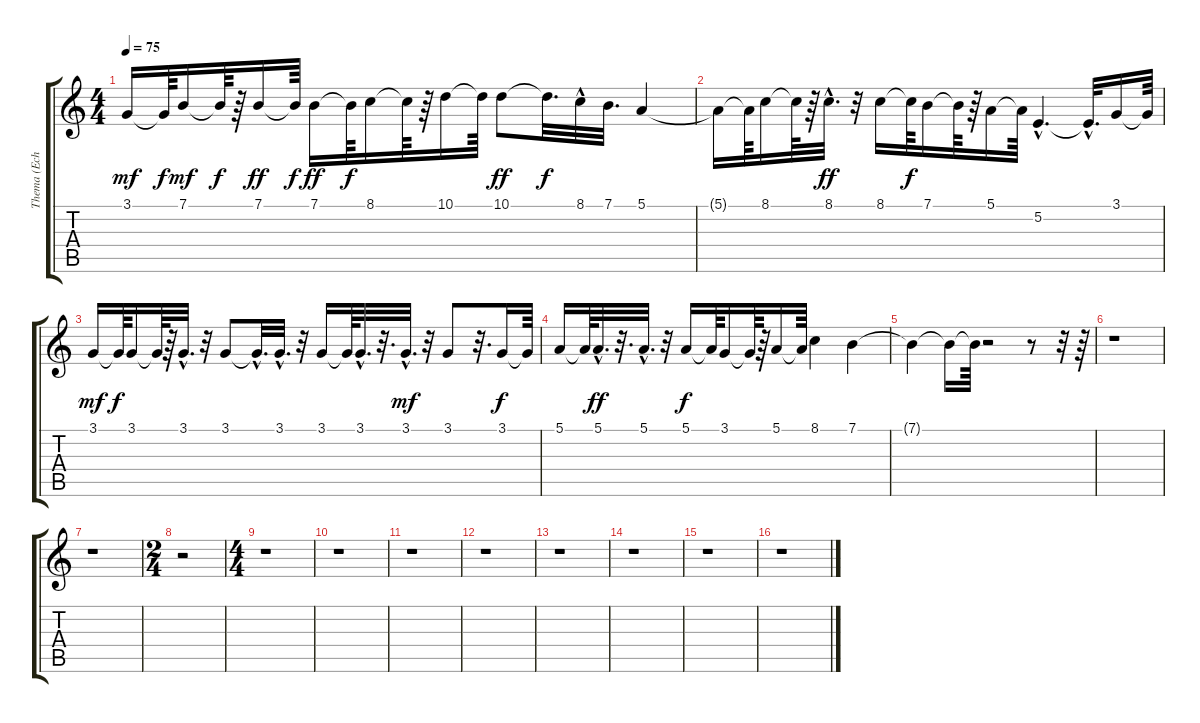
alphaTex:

\track ("Thema (Echo)" "Thema (Ech") {instrument fx7echoes}
\staff {score tabs}
\tuning (E4 B3 G3 D3 A2 E2) {hide}
\ts (4 4)
\tempo 75
\clef g2
\ks c
3.1.16{dy mf} 3.1{t}.64{dy f} 7.1.16{dy mf} 7.1{t}.64{dy f} r.64 7.1.16{dy ff} 7.1{t}.64{dy f} 7.1.16{dy ff} 7.1{t}.64{dy f} 8.1.16 8.1{t}.64 r.64 10.1.16 10.1{t}.64 10.1.8{dy ff} 10.1{t}.32{d dy f} 8.1{hac}.32 7.1.32{d} 5.1.4 |
5.1{t}.16 5.1{t}.64 8.1.16 8.1{t}.64 r.64 8.1{hac}.32{d dy ff} r.32 8.1.16 8.1{t}.64{dy f} 7.1.16 7.1{t}.64 r.64 5.1.16 5.1{t}.64 5.2{hac}.4{d} 5.2{hac t}.32{d} 3.1.16 3.1{t}.64 |
3.1.16{dy mf} 3.1{t}.64{dy f} 3.1.16 3.1{t}.64 r.64 3.1{hac}.32{d} r.32 3.1.8 3.1{hac t}.32{d} 3.1{hac}.32{d} r.32 3.1.16 3.1{t}.64 3.1{hac}.32{d} r.32{d} 3.1{hac}.32{d dy mf} r.32 3.1.8 r.32{d} 3.1.16{dy f} 3.1{t}.64 |
5.1.16 5.1{t}.64 5.1{hac}.32{d dy ff} r.32{d} 5.1{hac}.32{d} r.32 5.1.16{dy f} 5.1{t}.64 3.1.16 3.1{t}.64 r.64 5.1.16 5.1{t}.64 8.1.4 7.1.4 |
7.1{t}.4 7.1{t}.16 7.1{t}.64 r.2 r.8 r.32 r.64 |
r.1 |
r.1 |
\ts (2 4)
r.2 |
\ts (4 4)
r.1 |
r.1 |
r.1 |
r.1 |
r.1 |
r.1 |
r.1 |
r.1
